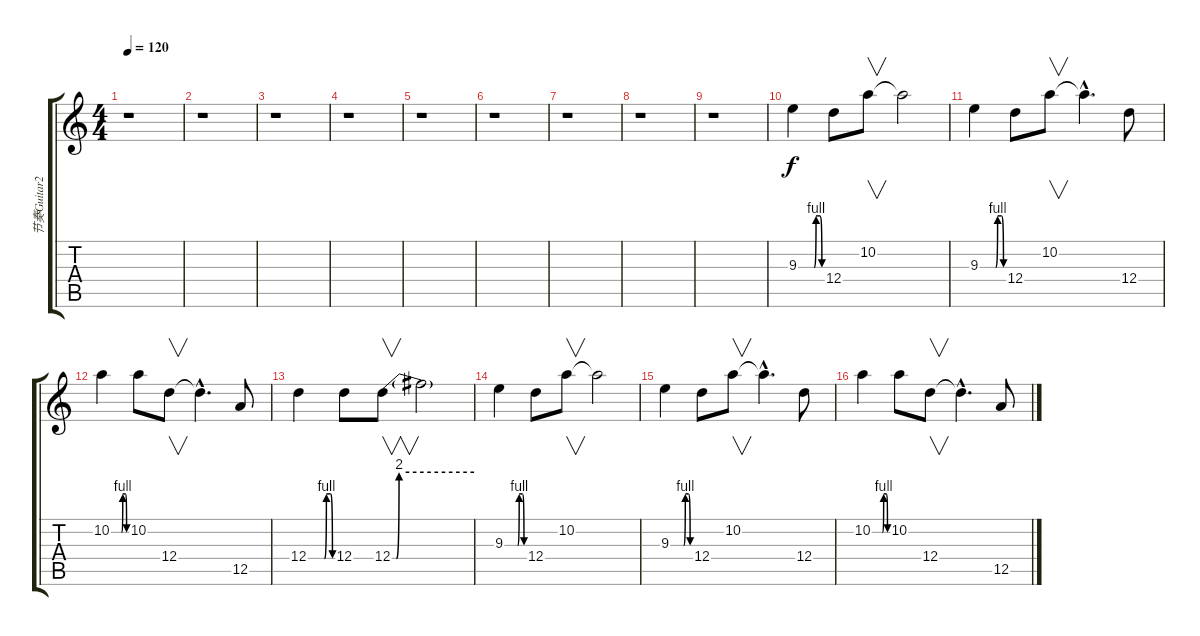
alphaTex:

\track ("节奏Guitar2" "节奏Guitar2") {instrument overdrivenguitar}
\staff {score tabs}
\tuning (E4 B3 G3 D3 A2 E2) {hide}
\ts (4 4)
\tempo 120
\clef g2
\ks c
r.1{dy f} |
r.1 |
r.1 |
r.1 |
r.1 |
r.1 |
r.1 |
r.1 |
r.1 |
9.3{be (custom 0 0 40 0 45 4 55 4 60 0)}.4{volume 16} 12.4.8 10.2.8{v} 10.2{t}.2 |
9.3{be (custom 0 0 40 0 45 4 55 4 60 0)}.4 12.4.8 10.2.8{v} 10.2{hac t}.4{d} 12.4.8 |
10.2{be (custom 0 0 40 0 45 4 55 4 60 0)}.4 10.2.8 12.4.8{v} 12.4{hac t}.4{d} 12.5.8 |
12.4{be (custom 0 0 40 0 45 4 55 4 60 0)}.4 12.4.8 12.4{be (custom 0 0 3 0 5 8 60 8)}.8{v} 12.4{t}.2 |
9.3{be (custom 0 0 40 0 45 4 55 4 60 0)}.4 12.4.8 10.2.8{v} 10.2{t}.2 |
9.3{be (custom 0 0 40 0 45 4 55 4 60 0)}.4 12.4.8 10.2.8{v} 10.2{hac t}.4{d} 12.4.8 |
10.2{be (custom 0 0 40 0 45 4 55 4 60 0)}.4 10.2.8 12.4.8{v} 12.4{hac t}.4{d} 12.5.8
